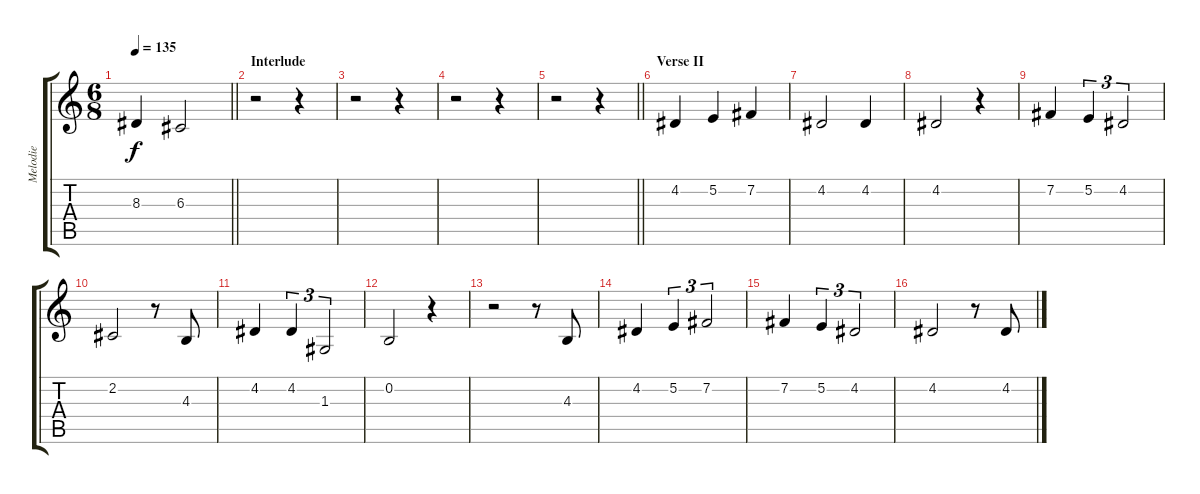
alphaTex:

\track ("Melodie" "Melodie") {instrument clarinet}
\staff {score tabs}
\tuning (E4 B3 G3 D3 A2 E2) {hide}
\ts (6 8)
\tempo 135
\clef g2
\barLineRight lightlight
\ks c
8.3.4{dy f} 6.3.2 |
\section ("" "Interlude")
r.2 r.4 |
r.2 r.4 |
r.2 r.4 |
\barLineRight lightlight
r.2 r.4 |
\section ("" "Verse II")
4.2.4 5.2.4 7.2.4 |
4.2.2 4.2.4 |
4.2.2 r.4 |
7.2.4 5.2.4{tu (3 2)} 4.2.2{tu (3 2)} |
2.2.2 r.8 4.3.8 |
4.2.4 4.2.4{tu (3 2)} 1.3.2{tu (3 2)} |
0.2.2 r.4 |
r.2 r.8 4.3.8 |
4.2.4 5.2.4{tu (3 2)} 7.2.2{tu (3 2)} |
7.2.4 5.2.4{tu (3 2)} 4.2.2{tu (3 2)} |
4.2.2 r.8 4.2.8
